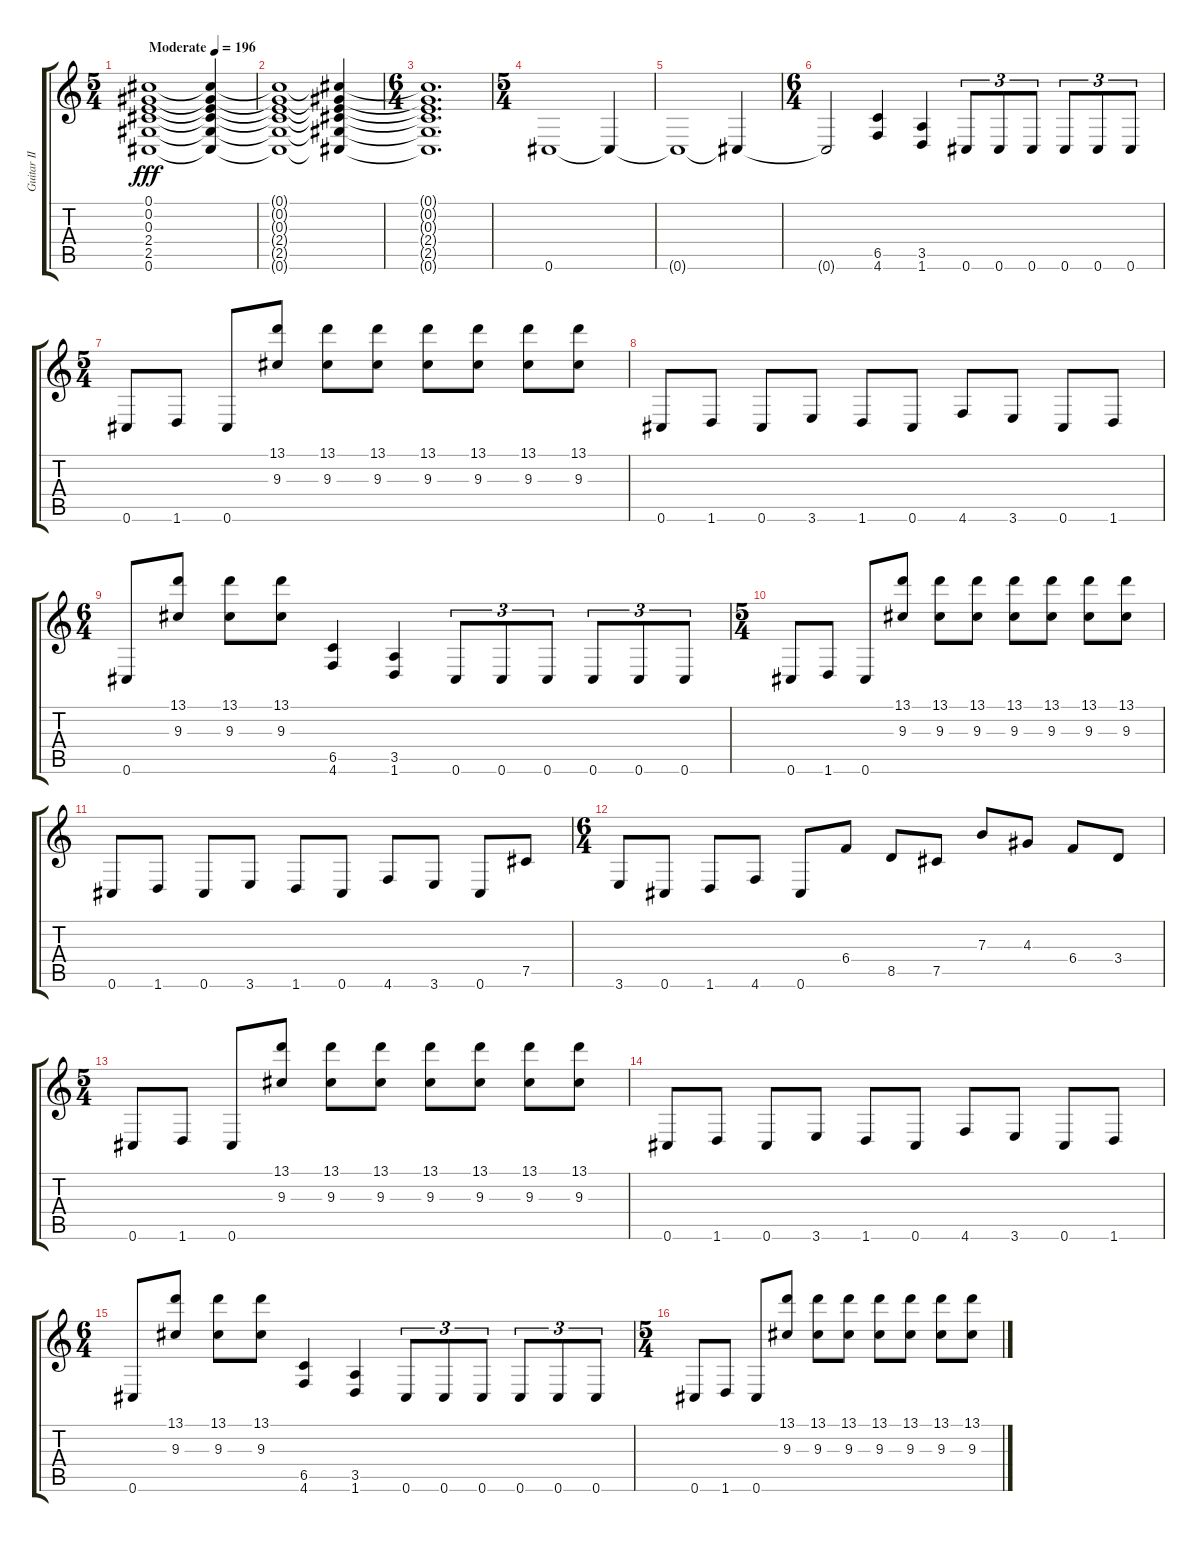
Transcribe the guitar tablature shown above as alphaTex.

\track ("Guitar II" "Guitar II") {instrument distortionguitar}
\staff {score tabs}
\tuning (Db4 Ab3 E3 B2 Gb2 Db2) {hide}
\ts (5 4)
\tempo (196 "Moderate")
\clef g2
\ks c
(0.1 0.2 0.3 2.4 2.5 0.6).1{dy fff instrument distortionguitar} (0.1{t} 0.2{t} 0.3{t} 2.4{t} 2.5{t} 0.6{t}).4 |
(0.1{t} 0.2{t} 0.3{t} 2.4{t} 2.5{t} 0.6{t}).1 (0.1{t} 0.2{t} 0.3{t} 2.4{t} 2.5{t} 0.6{t}).4 |
\ts (6 4)
(0.1{t} 0.2{t} 0.3{t} 2.4{t} 2.5{t} 0.6{t}).1{d} |
\ts (5 4)
0.6.1 0.6{t}.4 |
0.6{t}.1 0.6{t}.4 |
\ts (6 4)
0.6{t}.2 (6.5 4.6).4 (3.5 1.6).4 0.6.8{tu (3 2)} 0.6.8{tu (3 2)} 0.6.8{tu (3 2)} 0.6.8{tu (3 2)} 0.6.8{tu (3 2)} 0.6.8{tu (3 2)} |
\ts (5 4)
0.6.8 1.6.8 0.6.8 (13.1 9.3).8 (13.1 9.3).8 (13.1 9.3).8 (13.1 9.3).8 (13.1 9.3).8 (13.1 9.3).8 (13.1 9.3).8 |
0.6.8 1.6.8 0.6.8 3.6.8 1.6.8 0.6.8 4.6.8 3.6.8 0.6.8 1.6.8 |
\ts (6 4)
0.6.8 (13.1 9.3).8 (13.1 9.3).8 (13.1 9.3).8 (6.5 4.6).4 (3.5 1.6).4 0.6.8{tu (3 2)} 0.6.8{tu (3 2)} 0.6.8{tu (3 2)} 0.6.8{tu (3 2)} 0.6.8{tu (3 2)} 0.6.8{tu (3 2)} |
\ts (5 4)
0.6.8 1.6.8 0.6.8 (13.1 9.3).8 (13.1 9.3).8 (13.1 9.3).8 (13.1 9.3).8 (13.1 9.3).8 (13.1 9.3).8 (13.1 9.3).8 |
0.6.8 1.6.8 0.6.8 3.6.8 1.6.8 0.6.8 4.6.8 3.6.8 0.6.8 7.5.8 |
\ts (6 4)
3.6.8 0.6.8 1.6.8 4.6.8 0.6.8 6.4.8 8.5.8 7.5.8 7.3.8 4.3.8 6.4.8 3.4.8 |
\ts (5 4)
0.6.8 1.6.8 0.6.8 (13.1 9.3).8 (13.1 9.3).8 (13.1 9.3).8 (13.1 9.3).8 (13.1 9.3).8 (13.1 9.3).8 (13.1 9.3).8 |
0.6.8 1.6.8 0.6.8 3.6.8 1.6.8 0.6.8 4.6.8 3.6.8 0.6.8 1.6.8 |
\ts (6 4)
0.6.8 (13.1 9.3).8 (13.1 9.3).8 (13.1 9.3).8 (6.5 4.6).4 (3.5 1.6).4 0.6.8{tu (3 2)} 0.6.8{tu (3 2)} 0.6.8{tu (3 2)} 0.6.8{tu (3 2)} 0.6.8{tu (3 2)} 0.6.8{tu (3 2)} |
\ts (5 4)
0.6.8 1.6.8 0.6.8 (13.1 9.3).8 (13.1 9.3).8 (13.1 9.3).8 (13.1 9.3).8 (13.1 9.3).8 (13.1 9.3).8 (13.1 9.3).8
